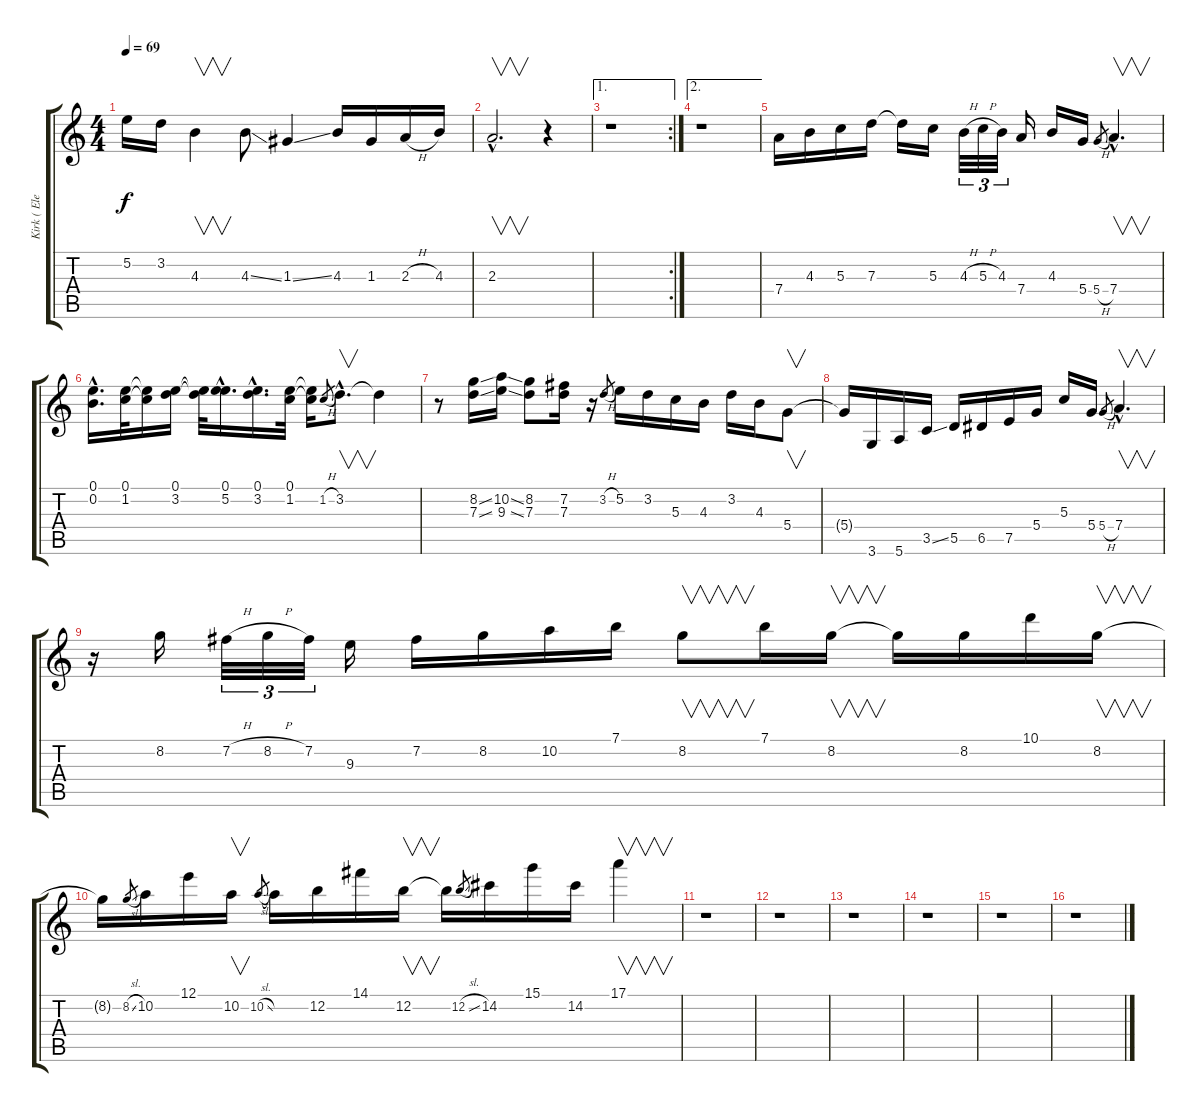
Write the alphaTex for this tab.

\track ("Kirk ( Electric Guitar )" "Kirk ( Ele") {instrument electricguitarclean}
\staff {score tabs}
\tuning (E4 B3 G3 D3 A2 E2) {hide}
\ts (4 4)
\tempo 69
\clef g2
\ks c
5.2.16{dy f} 3.2.16 4.3.4{v} 4.3{ss}.8 1.3{ss}.4 4.3.16 1.3.16 2.3{h}.16 4.3.16 |
2.3{hac}.2{v d} r.4 |
\ae 1
\rc 2
r.1 |
\ae 2
r.1 |
7.4.16 4.3.16 5.3.16 7.3.16 7.3{t}.16 5.3.16 4.3{h}.32{tu (3 2)} 5.3{h}.32{tu (3 2)} 4.3.32{tu (3 2)} 7.4.16 4.3.16 5.4.16 5.4{h}.8{gr} 7.4{hac}.4{v d} |
(0.1{hac} 0.2{hac}).16{d} (0.1 1.2).32 (0.1{t} 1.2{t}).16 (0.1 3.2).16 (0.1{t} 3.2{t}).32 (0.1{hac} 5.2{hac}).16{d} (0.1{hac} 3.2{hac}).16{d} (0.1 1.2).32 (0.1{t} 1.2{t}).16 1.2{h}.8{gr} 3.2{hac}.8{v d} 3.2{t}.4 |
r.8 (8.2{ss} 7.3{ss}).16 (10.2{ss} 9.3{ss}).16 (8.2 7.3).8 (7.2 7.3).16 r.16 3.2{h}.8{gr} 5.2.16 3.2.16 5.3.16 4.3.16 3.2.16 4.3.16 5.4.8{v} |
5.4{t}.16 3.6.16 5.6.16 3.5{ss}.16 5.5.16 6.5.16 7.5.16 5.4.16 5.3.16 5.4.16 5.4{h}.8{gr} 7.4{hac}.4{v d} |
r.16 8.2.16 7.2{h}.32{tu (3 2)} 8.2{h}.32{tu (3 2)} 7.2.32{tu (3 2)} 9.3.16 7.2.16 8.2.16 10.2.16 7.1.16 8.2.8{v} 7.1.16 8.2.16{v} 8.2{t}.16 8.2.16 10.1.16 8.2.16{v} |
8.2{t}.16 8.2{sl}.8{gr} 10.2.16 12.1.16 10.2.16{v} 10.2{sl}.8{gr} 10.2{t}.16 12.2.16 14.1.16 12.2.16{v} 12.2{t}.16 12.2{sl}.8{gr} 14.2.16 15.1.16 14.2.16 17.1.4{v} |
r.1 |
r.1 |
r.1 |
r.1 |
r.1 |
r.1
